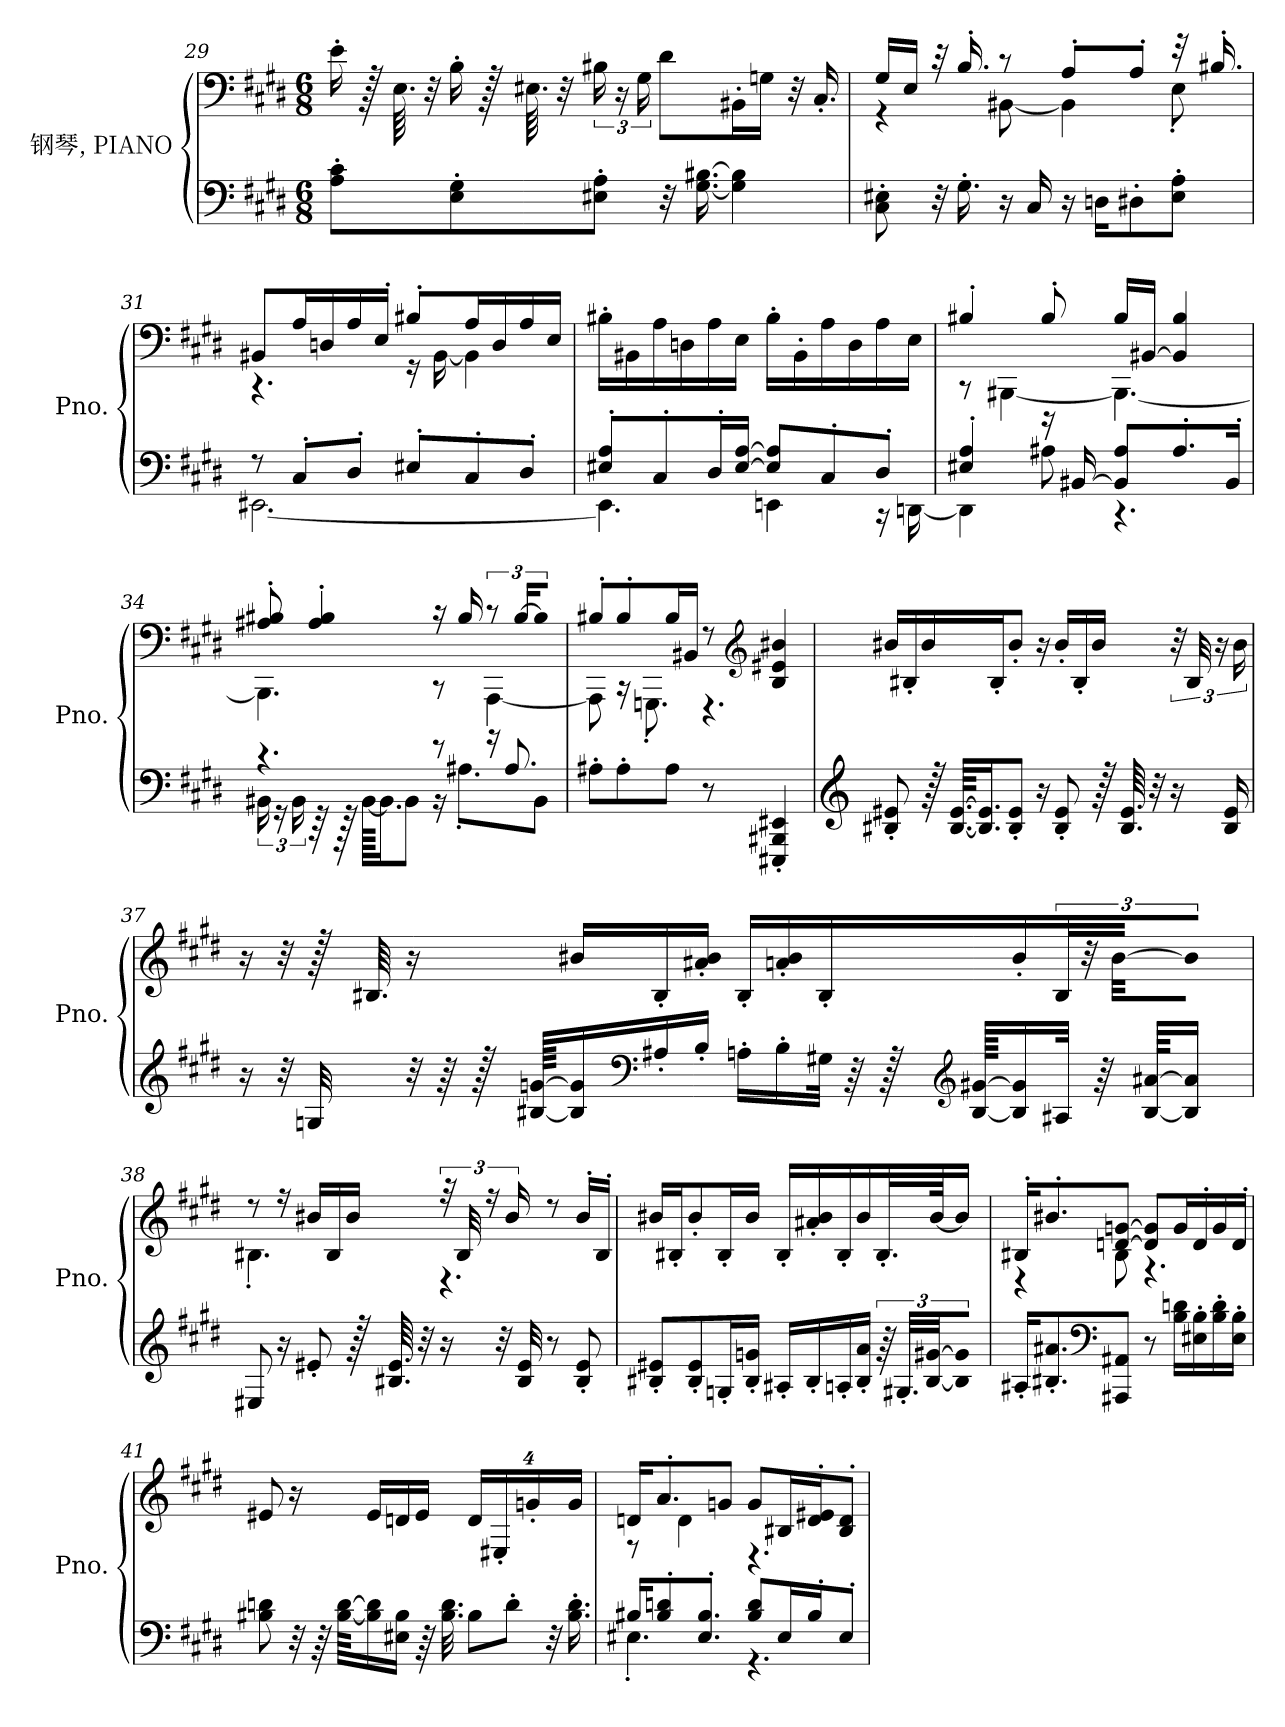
**kern	**kern
*part1	*part1
*staff2	*staff1
*I"钢琴, PIANO	*
*I'Pno.	*
!!LO:LB:g=z
*clefF4	*clefF4
*k[f#c#g#d#]	*k[f#c#g#d#]
*M6/8	*M6/8
=29	=29
8A\' 8c#\'L	16e'\
.	128r
.	64.E\
.	32r
8E\' 8G#\'	16B'\
.	128r
.	64.E#X\
.	32r
8E#X\' 8A\'J	24B#X\
.	24r
.	24G#\
32r	8d#\L
[16.G#\ [16.B#X\	.
4G#\] 4B#\]	16BB#X'\L
.	16Gn\JJ
.	32r
.	16.C#'/
=30	=30
*	*^
8C#\' 8E#X\'	16G#/LL	4r
.	16E/JJ	.
32r	32r	.
16.G#'\	16.B'/	.
16r	8r	[8BB#X\
16C#/	.	.
16r	8A'/L	4BB#\]
16Dn\KL	.	.
8D#X'\	8A'/J	.
8E#\' 8A\'J	32r	8E'\
.	16.B#X'/	.
!!LO:LB:g=z	!!
=31	=31	=31
*^	*	*
8r	[2.EE#X\	8BB#X/L	4.r
8C#'/L	.	16A/L	.
.	.	16Dn/	.
8D#'/J	.	16A/	.
.	.	16E'/JJ	.
8E#X'/L	.	8B#X'/L	16r
.	.	.	[16BB#\
8C#'/	.	16A/L	4BB#\]
.	.	16D/	.
8D#'/J	.	16A/	.
.	.	16E/JJ	.
*	*	*v	*v
=32	=32	=32
8E#X/' 8A/'L	4.EE#\]	16B#X'\LL
.	.	16BB#X\
8C#'/	.	16A\
.	.	16Dn\
16D#'/L	.	16A\
[16E#/ [16A/JJ	.	16E\JJ
8E#/] 8A/]L	4EEn\	16B#'\LL
.	.	16BB#'\
8C#'/	.	16A\
.	.	16D\
8D#'/J	16r	16A\
.	[16DDn\	16E\JJ
!!LO:LB:g=z
=33	=33	=33
*	*	*^
4E#X/' 4A/'	4DD\]	4B#X'/	8r
.	.	.	[4BBB#X\
16r	8A#X\	8B#'/	.
[16BB#X/	.	.	.
8BB#/] 8A#/L	4.r	16B#/LL	4.BBB#\_
.	.	[16BB#X/JJ	.
8.A#'/	.	4BB#/] 4B#/	.
16BB#'/Jk	.	.	.
=34	=34	=34	=34
4.r	24BB#X\	8A#X/' 8B#X/'	4.BBB#\]
.	24r	.	.
.	24BB#\	.	.
.	64r	4A#/' 4B#/'	.
.	128r	.	.
.	[128BB#\KKKLL	.	.
.	16.BB#\J]	.	.
.	8BB#\J	.	.
8r	16r	16r	8r
.	8.A#X'\L	16B#/	.
16r	.	12r	[4AAA\
8.A#/	.	.	.
.	.	[24B#/KL	.
.	8BB#\J	8B#/J]	.
*v	*v	*	*
!!LO:LB:g=z	!!
=35	=35	=35
8A#X'\L	8B#X'/L	8AAA\]
8A#'\	8B#'/	16r
.	.	8.GGGn'\
8A#\J	16B#/L	.
.	16BB#X/JJ	.
8r	8r	4.r
*	*clefG2	*
4EEE#X/' 4BBB#X/' 4EE#X/'	4B#/ 4e#X/ 4b#X/	.
*	*v	*v
=36	=36
*clefG2	*
8B#X/' 8e#X/'	16b#X/LL
.	16B#X'/
128r	16b#/
[64.B#/ [64.e#/KKLL	.
16.B#/] 16.e#/]J	.
.	16B#'/J
8B#/' 8e#/'J	8b#'/J
16r	16r
8B#/' 8e#/'	16b#'/LL
.	16B#'/
128r	16b#/JJ
64.B#/ 64.e#/	.
32r	.
16r	48r
.	48B#/
.	24r
16B#/ 16e#/	.
.	24b#\
!!LO:PB:g=z
=37	=37
16r	16r
32r	32r
32Gn/	128r
.	64.B#X/
32r	16r
64r	.
128r	.
[128B#X/ [128gn/KKKLL	.
16B#/] 16g/]	16b#X/LL
*clefF4	*
16A#X'/	16B#'/
16B#'/JJ	16a#X/' 16b#/'JJ
16An'\LL	16B#'/LL
16B#'\	16an/' 16b#/'
32G#X\JJk	16B#'/
64r	.
128r	.
*clefG2	*
[128B#/ [128g#X/KKKLL	.
16B#/] 16g#/]	16b#'/
32A#X/JJk	48B#/JJk
.	48r
64r	.
.	[48b#\KLL
[64B#/ [64a#X/KKLL	.
16B#/] 16a#/]JJ	16b#\JJ]
!!LO:LB:g=z
=38	=38
*	*^
8E#X/	8r	4.B#X'\
16r	16r	.
8e#X'/	16b#X/LL	.
.	16B#/	.
128r	16b#/JJ	.
64.B#X/ 64.e#/	.	.
32r	.	.
16r	48r	4.r
.	48B#/	.
.	24r	.
32r	.	.
.	24b#/	.
32B#/ 32e#/	.	.
8r	8r	.
8B#/' 8e#/'	16b#'/LL	.
.	16B#'/JJ	.
*	*v	*v
=39	=39
8B#X/' 8e#X/'L	16b#X/LL
.	16B#X'/J
8B#/' 8e#/'	8b#'/
16Gn'/L	16B#'/L
16B#/' 16gn/'JJ	16b#/JJ
16A#X'/LL	16B#'/LL
16B#'/	16a#X/' 16b#/'
16An'/	16B#'/
16B#/' 16a/'JJ	16b#/
96r	32.B#'/L
48.G#X'/LLL	.
[48B#/ [48g#X/J	.
.	[64b#/JK
16B#/] 16g#/]JJ	16b#/JJ]
!!LO:LB:g=z
=40	=40
*	*^
16A#X'/KL	16B#X'/KL	4r
8.B#X/' 8.a#X/'	8.b#X'/	.
*clefF4	*	*
8AAA#X/ 8AA#X/J	[8dn/ [8gn/J	8B#\
8r	8d/] 8g/]L	4.r
16B#\ 16dn\LL	16g/L	.
16E#X\' 16B#\'	16d'/	.
16B#\' 16d\'	16g/	.
16E#\' 16B#\'JJ	16d'/JJ	.
*	*v	*v
=41	=41
8B#X\ 8dn\	8e#X/
32r	16r
64r	.
[64B#\ [64d\KKLL	.
16B#\] 16d\]	16e#/LL
16E#X\ 16B#\JJ	16dn/
64r	16e#/JJ
32.B#\ 32.d\	.
*	*Xbrackettup
8B#\L	32%3d/L
.	32%3E#X'/
8d'\J	.
.	32%3gn'/
32r	.
16.B#\' 16.d\'	32%3g/J
!!LO:LB:g=z
=42	=42
*^	*^
16B#X/KL	4.E#X'\	16dn/KL	8r
8B#/' 8dn/'	.	8.a'/	.
.	.	.	4d\
8.E#/' 8.B#/'J	.	.	.
.	.	8gn/J	.
8B#/ 8d/L	4.r	8g/L	4.r
16E#/L	.	16B#X/L	.
16B#'/J	.	16d/' 16e#X/'J	.
8E#'/J	.	8B#/' 8d/'J	.
*v	*v	*	*
*	*v	*v
=	=
*-	*-
